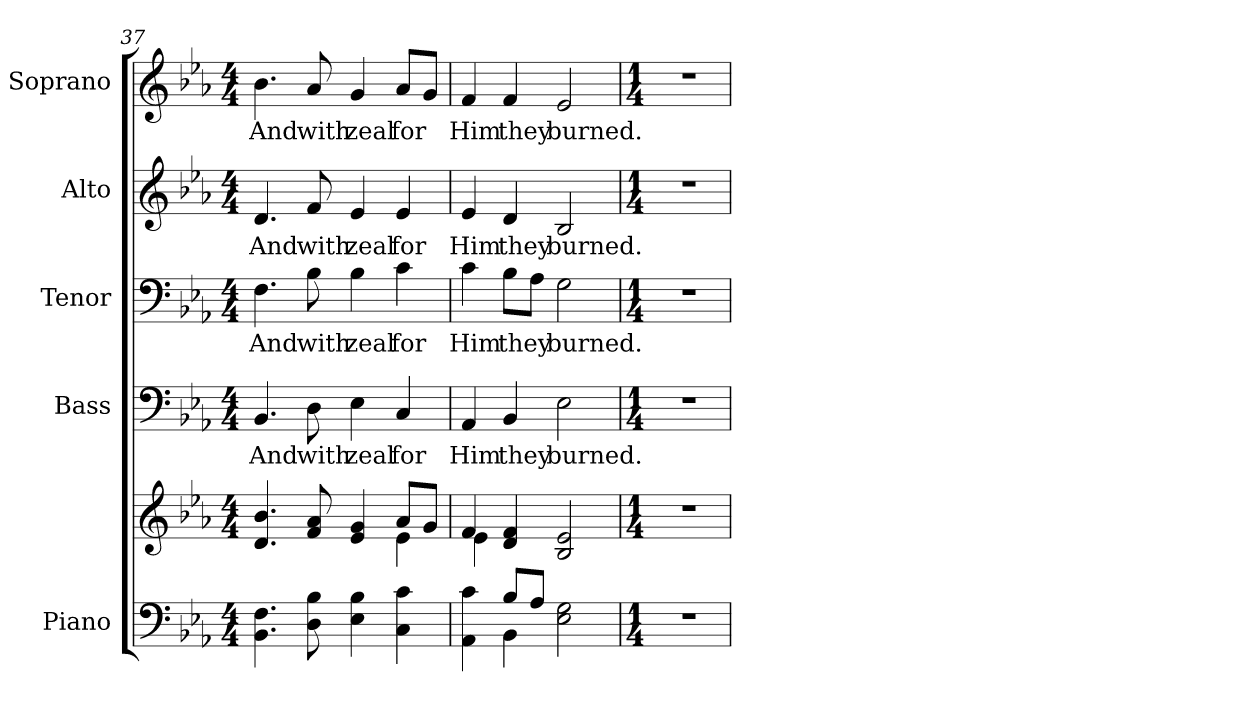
**kern	**kern	**kern	**text	**kern	**text	**kern	**text	**kern	**text
*part5	*part5	*part4	*part4	*part3	*part3	*part2	*part2	*part1	*part1
*staff6	*staff5	*staff4	*staff4	*staff3	*staff3	*staff2	*staff2	*staff1	*staff1
*I"Piano	*	*I"Bass	*	*I"Tenor	*	*I"Alto	*	*I"Soprano	*
*I'Pno.	*	*I'B.	*	*I'T.	*	*I'A.	*	*I'S.	*
!!LO:LB:g=z
*clefF4	*clefG2	*clefF4	*	*clefF4	*	*clefG2	*	*clefG2	*
*k[b-e-a-]	*k[b-e-a-]	*k[b-e-a-]	*	*k[b-e-a-]	*	*k[b-e-a-]	*	*k[b-e-a-]	*
*E-:	*E-:	*E-:	*	*E-:	*	*E-:	*	*E-:	*
*M4/4	*M4/4	*M4/4	*	*M4/4	*	*M4/4	*	*M4/4	*
=37	=37	=37	=37	=37	=37	=37	=37	=37	=37
*	*^	*	*	*	*	*	*	*	*
!	!	!	!	!LO:LY:b:color=#000000	!	!	!	!	!	!
!	!	!	!	!	!	!LO:LY:b:color=#000000	!	!	!	!
!	!	!	!	!	!	!	!	!LO:LY:b:color=#000000	!	!
!	!	!	!	!	!	!	!	!	!	!LO:LY:b:color=#000000
4.BB-i\ 4.Fi	4.di/ 4.b-i	2ryy	4.BB-i/	And	4.Fi\	And	4.di/	And	4.b-i\	And
!	!	!	!	!LO:LY:b:color=#000000	!	!	!	!	!	!
!	!	!	!	!	!	!LO:LY:b:color=#000000	!	!	!	!
!	!	!	!	!	!	!	!	!LO:LY:b:color=#000000	!	!
!	!	!	!	!	!	!	!	!	!	!LO:LY:b:color=#000000
8Di\ 8B-i	8fi/ 8a-i	.	8Di\	with	8B-i\	with	8fi/	with	8a-i/	with
!	!	!	!	!LO:LY:b:color=#000000	!	!	!	!	!	!
!	!	!	!	!	!	!LO:LY:b:color=#000000	!	!	!	!
!	!	!	!	!	!	!	!	!LO:LY:b:color=#000000	!	!
!	!	!	!	!	!	!	!	!	!	!LO:LY:b:color=#000000
4E-i\ 4B-i	4e-i/ 4gi	4ryy	4E-i\	zeal	4B-i\	zeal	4e-i/	zeal	4gi/	zeal
!	!	!	!	!LO:LY:b:color=#000000	!	!	!	!	!	!
!	!	!	!	!	!	!LO:LY:b:color=#000000	!	!	!	!
!	!	!	!	!	!	!	!	!LO:LY:b:color=#000000	!	!
!	!	!	!	!	!	!	!	!	!	!LO:LY:b:color=#000000
4Ci\ 4ci	8a-i/L	4e-i\	4Ci/	for	4ci\	for	4e-i/	for	8a-i/L	for
.	8gi/J	.	.	.	.	.	.	.	8gi/J	.
=38	=38	=38	=38	=38	=38	=38	=38	=38	=38	=38
*^	*	*	*	*	*	*	*	*	*	*
!	!	!	!	!	!LO:LY:b:color=#000000	!	!	!	!	!	!
!	!	!	!	!	!	!	!LO:LY:b:color=#000000	!	!	!	!
!	!	!	!	!	!	!	!	!	!LO:LY:b:color=#000000	!	!
!	!	!	!	!	!	!	!	!	!	!	!LO:LY:b:color=#000000
4AA-i\ 4ci	4ryy	4fi/	4e-i\	4AA-i/	Him	4ci\	Him	4e-i/	Him	4fi/	Him
!	!	!	!	!	!LO:LY:b:color=#000000	!	!	!	!	!	!
!	!	!	!	!	!	!	!LO:LY:b:color=#000000	!	!	!	!
!	!	!	!	!	!	!	!	!	!LO:LY:b:color=#000000	!	!
!	!	!	!	!	!	!	!	!	!	!	!LO:LY:b:color=#000000
8B-i/L	4BB-i\	4di/ 4fi	4ryy	4BB-i/	they	8B-i\L	they	4di/	they	4fi/	they
8A-i/J	.	.	.	.	.	8A-i\J	.	.	.	.	.
!	!	!	!	!	!LO:LY:b:color=#000000	!	!	!	!	!	!
!	!	!	!	!	!	!	!LO:LY:b:color=#000000	!	!	!	!
!	!	!	!	!	!	!	!	!	!LO:LY:b:color=#000000	!	!
!	!	!	!	!	!	!	!	!	!	!	!LO:LY:b:color=#000000
2E-i\ 2Gi	2ryy	2B-i/ 2e-i	2ryy	2E-i\	burned.	2Gi\	burned.	2B-i/	burned.	2e-i/	burned.
*v	*v	*	*	*	*	*	*	*	*	*	*
*	*v	*v	*	*	*	*	*	*	*	*
=39	=39	=39	=39	=39	=39	=39	=39	=39	=39
*M1/4	*M1/4	*M1/4	*	*M1/4	*	*M1/4	*	*M1/4	*
*^	*^	*	*	*	*	*	*	*	*
!LO:N:vis=1	!	!LO:N:vis=1	!	!LO:N:vis=1	!	!LO:N:vis=1	!	!LO:N:vis=1	!	!LO:N:vis=1	!
*v	*v	*	*	*	*	*	*	*	*	*	*
*	*v	*v	*	*	*	*	*	*	*	*
4r	4r	4r	.	4r	.	4r	.	4r	.
=	=	=	=	=	=	=	=	=	=
*-	*-	*-	*-	*-	*-	*-	*-	*-	*-
